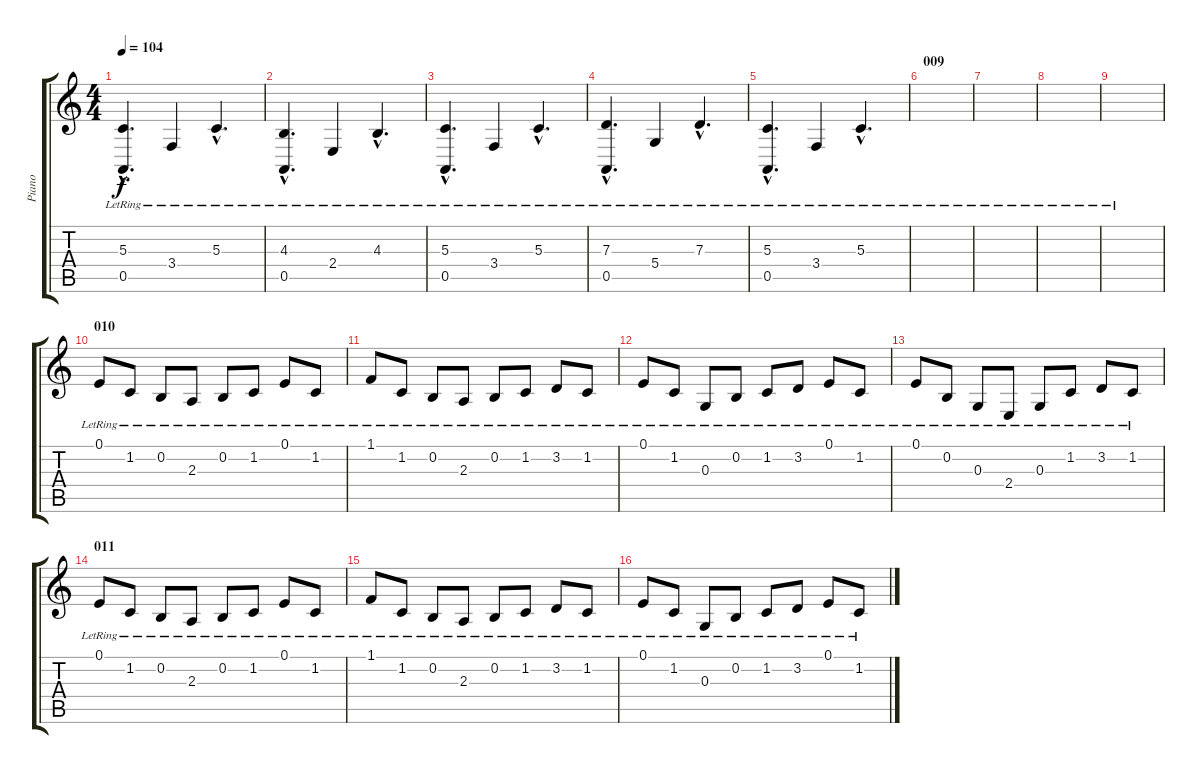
\track ("Piano" "Piano") {instrument acousticgrandpiano}
\staff {score tabs}
\tuning (E4 B3 G3 D3 A2 E2) {hide}
\ts (4 4)
\tempo 104
\clef g2
\ks c
(5.3{hac lr} 0.5{hac lr}).4{d dy f} 3.4{lr}.4 5.3{hac lr}.4{d} |
(4.3{hac lr} 0.5{hac lr}).4{d} 2.4{lr}.4 4.3{hac lr}.4{d} |
(5.3{hac lr} 0.5{hac lr}).4{d} 3.4{lr}.4 5.3{hac lr}.4{d} |
(7.3{hac lr} 0.5{hac lr}).4{d} 5.4{lr}.4 7.3{hac lr}.4{d} |
(5.3{hac lr} 0.5{hac lr}).4{d} 3.4{lr}.4 5.3{hac lr}.4{d} |
\section ("" "009 ")
|
|
|
|
\section ("" "010")
0.1{lr}.8 1.2{lr}.8 0.2{lr}.8 2.3{lr}.8 0.2{lr}.8 1.2{lr}.8 0.1{lr}.8 1.2{lr}.8 |
1.1{lr}.8 1.2{lr}.8 0.2{lr}.8 2.3{lr}.8 0.2{lr}.8 1.2{lr}.8 3.2{lr}.8 1.2{lr}.8 |
0.1{lr}.8 1.2{lr}.8 0.3{lr}.8 0.2{lr}.8 1.2{lr}.8 3.2{lr}.8 0.1{lr}.8 1.2{lr}.8 |
0.1{lr}.8 0.2{lr}.8 0.3{lr}.8 2.4{lr}.8 0.3{lr}.8 1.2{lr}.8 3.2{lr}.8 1.2{lr}.8 |
\section ("" "011")
0.1{lr}.8 1.2{lr}.8 0.2{lr}.8 2.3{lr}.8 0.2{lr}.8 1.2{lr}.8 0.1{lr}.8 1.2{lr}.8 |
1.1{lr}.8 1.2{lr}.8 0.2{lr}.8 2.3{lr}.8 0.2{lr}.8 1.2{lr}.8 3.2{lr}.8 1.2{lr}.8 |
0.1{lr}.8 1.2{lr}.8 0.3{lr}.8 0.2{lr}.8 1.2{lr}.8 3.2{lr}.8 0.1{lr}.8 1.2{lr}.8
